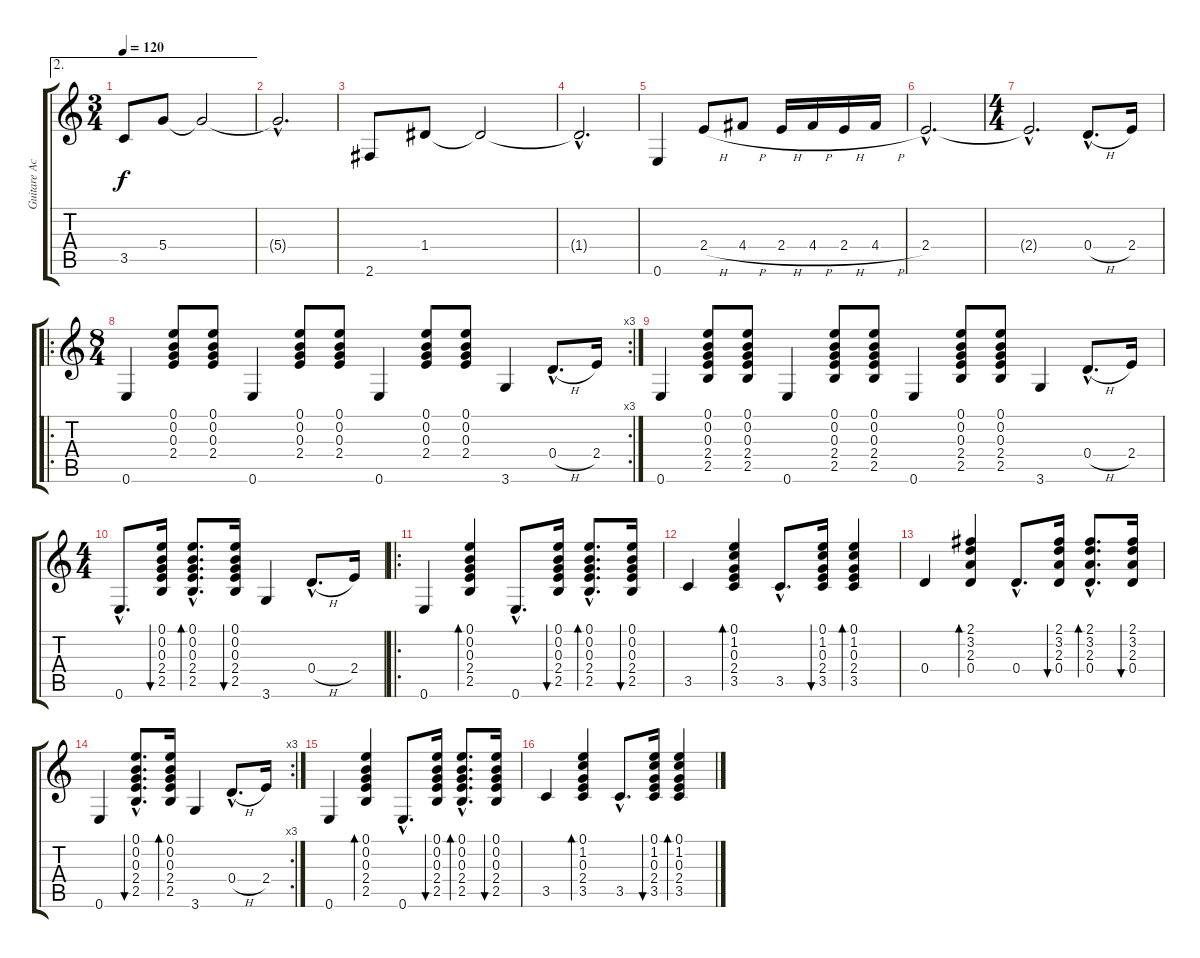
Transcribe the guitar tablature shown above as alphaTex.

\track ("Guitare Acoustique" "Guitare Ac") {instrument acousticguitarsteel}
\staff {score tabs}
\tuning (E4 B3 G3 D3 A2 E2) {hide}
\ae 2
\ts (3 4)
\tempo 120
\clef g2
\ks c
3.5.8{dy f} 5.4.8 5.4{t}.2 |
5.4{hac t}.2{d} |
2.6.8 1.4.8 1.4{t}.2 |
1.4{hac t}.2{d} |
0.6.4 2.4{h}.8 4.4{h}.8 2.4{h}.16 4.4{h}.16 2.4{h}.16 4.4{h}.16 |
2.4{hac}.2{d} |
\ts (4 4)
2.4{hac t}.2{d} 0.4{h hac}.8{d} 2.4.16 |
\ro
\rc 3
\ts (8 4)
0.6.4 (0.1 0.2 0.3 2.4).8 (0.1 0.2 0.3 2.4).8 0.6.4 (0.1 0.2 0.3 2.4).8 (0.1 0.2 0.3 2.4).8 0.6.4 (0.1 0.2 0.3 2.4).8 (0.1 0.2 0.3 2.4).8 3.6.4 0.4{h hac}.8{d} 2.4.16 |
0.6.4 (0.1 0.2 0.3 2.4 2.5).8 (0.1 0.2 0.3 2.4 2.5).8 0.6.4 (0.1 0.2 0.3 2.4 2.5).8 (0.1 0.2 0.3 2.4 2.5).8 0.6.4 (0.1 0.2 0.3 2.4 2.5).8 (0.1 0.2 0.3 2.4 2.5).8 3.6.4 0.4{h hac}.8{d} 2.4.16 |
\ts (4 4)
0.6{hac}.8{d} (0.1 0.2 0.3 2.4 2.5).16{bu 60} (0.1{hac} 0.2{hac} 0.3{hac} 2.4{hac} 2.5{hac}).8{d bd 60} (0.1 0.2 0.3 2.4 2.5).16{bu 60} 3.6.4 0.4{h hac}.8{d} 2.4.16 |
\ro
0.6.4 (0.1 0.2 0.3 2.4 2.5).4{bd 60} 0.6{hac}.8{d} (0.1 0.2 0.3 2.4 2.5).16{bu 60} (0.1{hac} 0.2{hac} 0.3{hac} 2.4{hac} 2.5{hac}).8{d bd 60} (0.1 0.2 0.3 2.4 2.5).16{bu 60} |
3.5.4 (0.1 1.2 0.3 2.4 3.5).4{bd 60} 3.5{hac}.8{d} (0.1 1.2 0.3 2.4 3.5).16{bu 60} (0.1 1.2 0.3 2.4 3.5).4{bd 60} |
0.4.4 (2.1 3.2 2.3 0.4).4{bd 60} 0.4{hac}.8{d} (2.1 3.2 2.3 0.4).16{bu 60} (2.1{hac} 3.2{hac} 2.3{hac} 0.4{hac}).8{d bd 60} (2.1 3.2 2.3 0.4).16{bu 60} |
\rc 3
0.6.4 (0.1{hac} 0.2{hac} 0.3{hac} 2.4{hac} 2.5{hac}).8{d bu 60} (0.1 0.2 0.3 2.4 2.5).16{bd 60} 3.6.4 0.4{h hac}.8{d} 2.4.16 |
0.6.4 (0.1 0.2 0.3 2.4 2.5).4{bd 60} 0.6{hac}.8{d} (0.1 0.2 0.3 2.4 2.5).16{bu 60} (0.1{hac} 0.2{hac} 0.3{hac} 2.4{hac} 2.5{hac}).8{d bd 60} (0.1 0.2 0.3 2.4 2.5).16{bu 60} |
3.5.4 (0.1 1.2 0.3 2.4 3.5).4{bd 60} 3.5{hac}.8{d} (0.1 1.2 0.3 2.4 3.5).16{bu 60} (0.1 1.2 0.3 2.4 3.5).4{bd 60}
